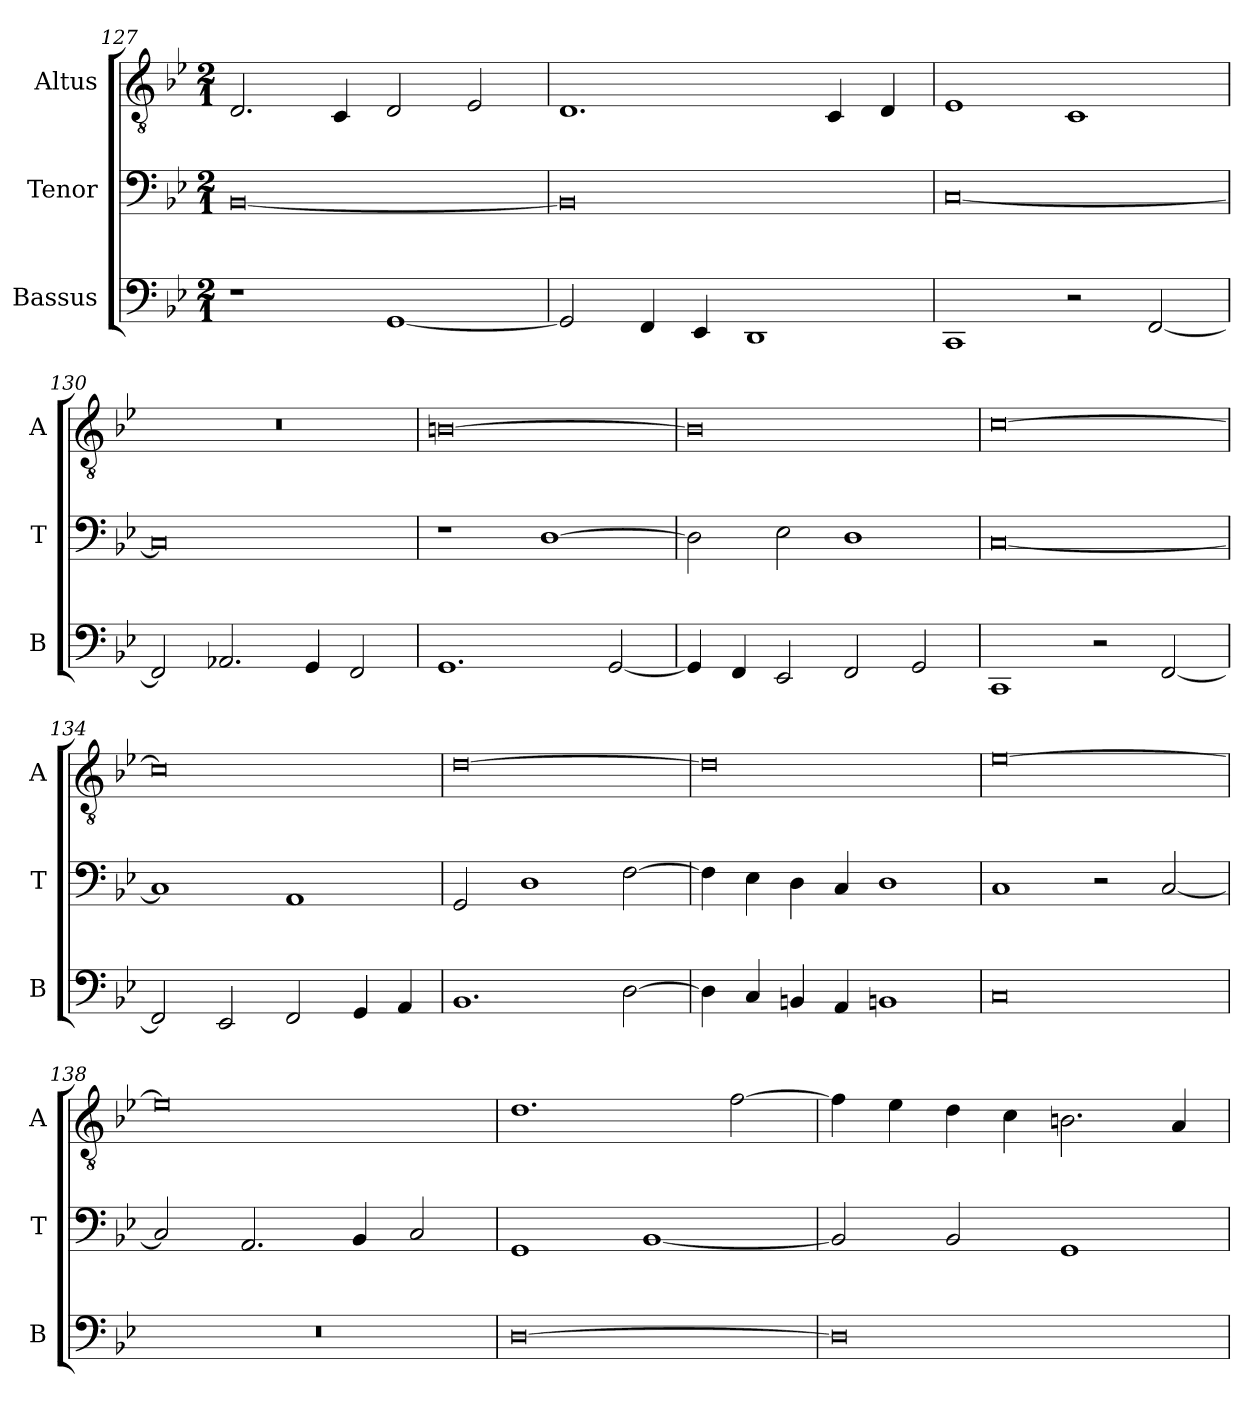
**kern	**kern	**kern
*part3	*part2	*part1
*staff3	*staff2	*staff1
*I"Bassus	*I"Tenor	*I"Altus
*I'B	*I'T	*I'A
*clefF4	*clefF4	*clefGv2
*k[b-e-]	*k[b-e-]	*k[b-e-]
*M2/1	*M2/1	*M2/1
=127	=127	=127
1r	[0BB-	2.D/
.	.	4C/
[1GG	.	2D/
.	.	2E-/
=128	=128	=128
2GG/]	0BB-]	1.D
4FF/	.	.
4EE-/	.	.
1DD	.	.
.	.	4C/
.	.	4D/
=129	=129	=129
1CC	[0C	1E-
2r	.	1C
[2FF/	.	.
=130	=130	=130
2FF/]	0C]	0r
2.AA-X/	.	.
4GG/	.	.
2FF/	.	.
=131	=131	=131
1.GG	1r	[0Bn
.	[1D	.
[2GG/	.	.
=132	=132	=132
4GG/]	2D\]	0B]
4FF/	.	.
2EE-/	2E-\	.
2FF/	1D	.
2GG/	.	.
=133	=133	=133
1CC	[0C	[0c
2r	.	.
[2FF/	.	.
=134	=134	=134
2FF/]	1C]	0c]
2EE-/	.	.
2FF/	1AA	.
4GG/	.	.
4AA/	.	.
=135	=135	=135
1.BB-	2GG/	[0d
.	1D	.
[2D\	[2F\	.
=136	=136	=136
4D\]	4F\]	0d]
4C/	4E-\	.
4BBn/	4D\	.
4AA/	4C/	.
1BBn	1D	.
=137	=137	=137
0C	1C	[0e-
.	2r	.
.	[2C/	.
=138	=138	=138
0r	2C/]	0e-]
.	2.AA/	.
.	4BB-/	.
.	2C/	.
=139	=139	=139
[0D	1GG	1.d
.	[1BB-	.
.	.	[2f\
=140	=140	=140
0D]	2BB-/]	4f\]
.	.	4e-\
.	2BB-/	4d\
.	.	4c\
.	1GG	2.Bn\
.	.	4A/
=	=	=
*-	*-	*-
